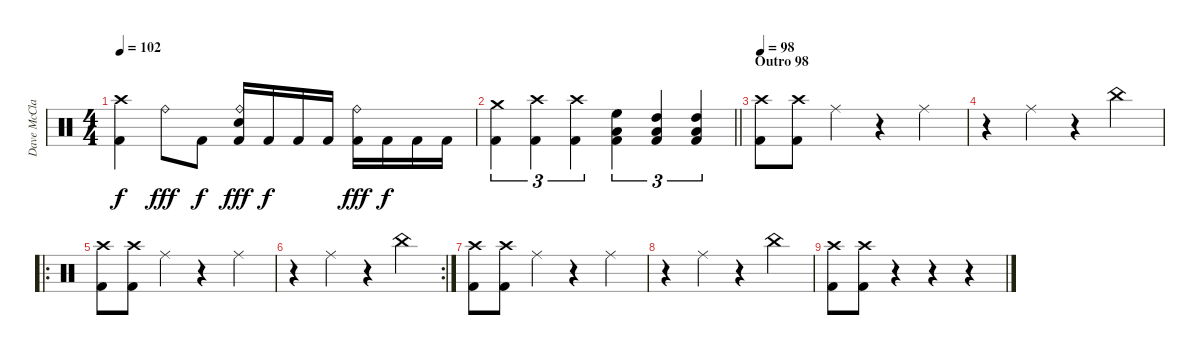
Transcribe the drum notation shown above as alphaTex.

\track ("Dave McClain" "Dave McCla") {instrument percussion}
\staff {score}
\articulation defaults
\ts (4 4)
\tempo 102
\clef neutral
\ks c
("Crash high (hit)" "Kick (hit) 2").4{dy f} "Ride (bell)".8{dy fff} "Kick (hit) 2".8{dy f} ("Ride (bell)" "Electric Snare (hit)" "Kick (hit) 2").16{dy fff} "Kick (hit) 2".16{dy f} "Kick (hit) 2".16 "Kick (hit) 2".16 ("Ride (bell)" "Kick (hit) 2").16{dy fff} "Kick (hit) 2".16{dy f} "Kick (hit) 2".16 "Kick (hit) 2".16 |
\barLineRight lightlight
("Crash medium (hit)" "Kick (hit) 2").4{tu (3 2)} ("Crash high (hit)" "Kick (hit) 2").4{tu (3 2)} ("Crash high (hit)" "Kick (hit) 2").4{tu (3 2)} ("Low Floor Tom (hit)" "High Floor Tom (hit)" "Kick (hit) 2").4{tu (3 2)} ("Low Floor Tom (hit)" "High Tom (hit)" "Kick (hit) 2").4{tu (3 2)} ("Low Floor Tom (hit)" "High Tom (hit)" "Kick (hit) 2").4{tu (3 2)} |
\section ("" "Outro 98")
\tempo 98
("Crash high (hit)" "Kick (hit) 2").8 ("Crash high (hit)" "Kick (hit) 2").8 "Ride (middle)".4 r.4 "Ride (middle)".4 |
r.4 "Ride (middle)".4 r.4 "China (hit)".4 |
\ro
("Crash high (hit)" "Kick (hit) 2").8 ("Crash high (hit)" "Kick (hit) 2").8 "Ride (middle)".4 r.4 "Ride (middle)".4 |
\rc 2
r.4 "Ride (middle)".4 r.4 "China (hit)".4 |
("Crash high (hit)" "Kick (hit) 2").8 ("Crash high (hit)" "Kick (hit) 2").8 "Ride (middle)".4 r.4 "Ride (middle)".4 |
r.4 "Ride (middle)".4 r.4 "China (hit)".4 |
("Crash high (hit)" "Kick (hit) 2").8 ("Crash high (hit)" "Kick (hit) 2").8 r.4 r.4 r.4
